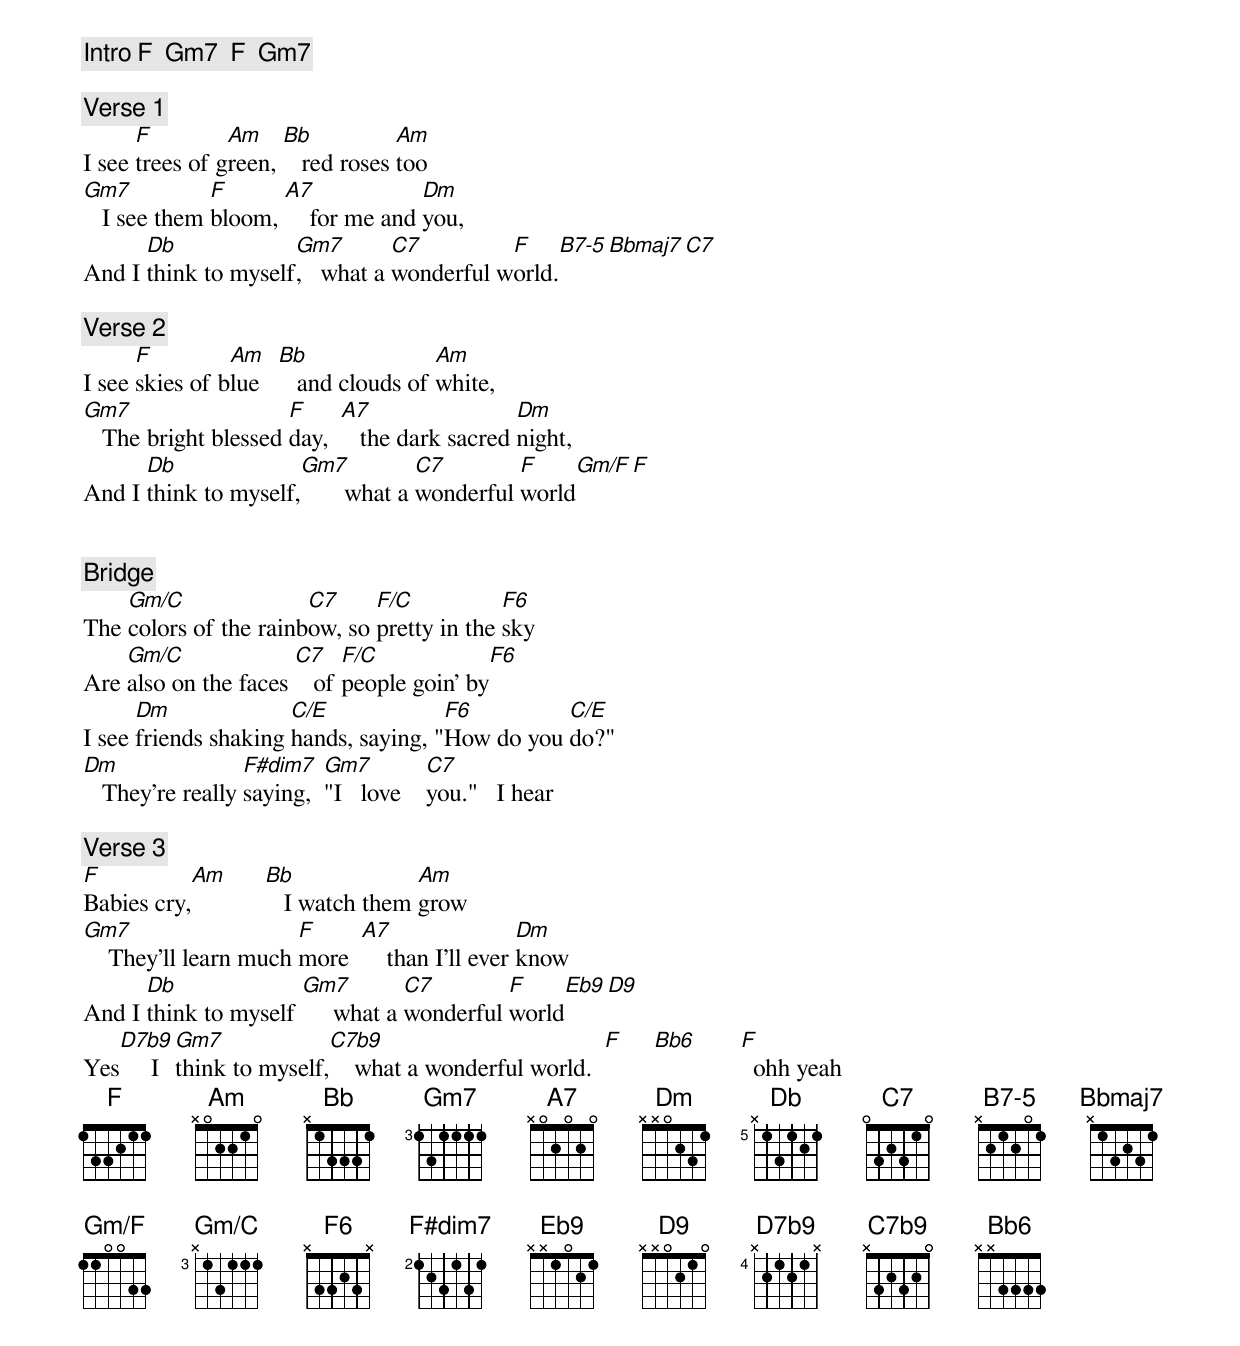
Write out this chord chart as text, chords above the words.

Db     x57565
B7-5   x21201
Bbmaj7 x13231
Gm/F   110033
Gm/C   x35333
F#dim7 234242
Eb9    xx1021
D9     xx0210
D7b9   x5454x
C7b9   x32320

[Intro] F  Gm7  F  Gm7

[Verse 1]
      F         Am    Bb           Am
I see trees of green,    red roses too
Gm7           F      A7             Dm
   I see them bloom,     for me and you,
      Db             Gm7        C7         F     B7-5 Bbmaj7 C7
And I think to myself,   what a wonderful world.

[Verse 2]
      F         Am    Bb               Am
I see skies of blue      and clouds of white,
Gm7                   F     A7                 Dm
   The bright blessed day,     the dark sacred night,
      Db              Gm7           C7        F         Gm/F   F
And I think to myself,       what a wonderful world


[Bridge]
    Gm/C               C7     F/C           F6
The colors of the rainbow, so pretty in the sky
    Gm/C              C7    F/C             F6
Are also on the faces    of people goin' by
      Dm              C/E             F6         C/E
I see friends shaking hands, saying, "How do you do?"
Dm                F#dim7   Gm7          C7
   They're really saying,  "I   love    you."   I hear

[Verse 3]
F          Am    Bb              Am
Babies cry,         I watch them grow
Gm7                    F     A7                 Dm
    They'll learn much more      than I'll ever know
      Db              Gm7         C7        F       Eb9  D9
And I think to myself      what a wonderful world
   D7b9   Gm7             C7b9                         F    Bb6    F
Yes     I think to myself,    what a wonderful world.                ohh yeah
